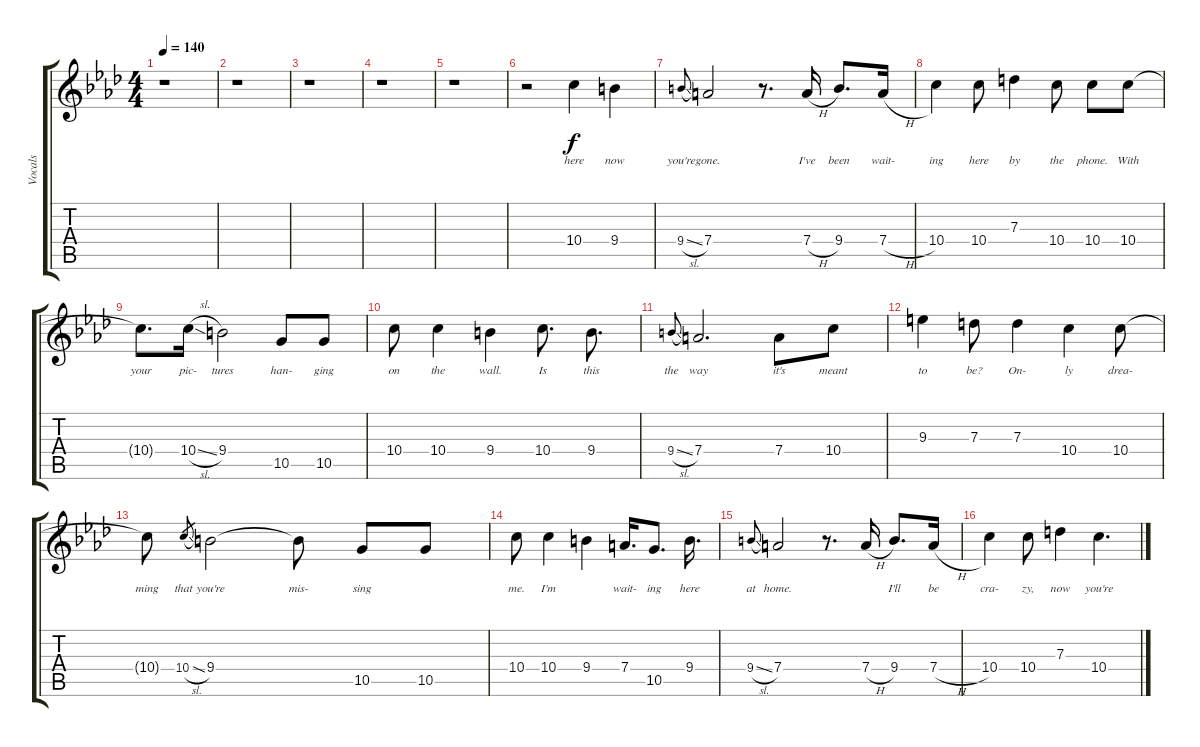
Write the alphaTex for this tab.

\track ("Vocals" "Vocals") {instrument distortionguitar}
\staff {score tabs}
\tuning (E4 B3 G3 D3 A2 E2) {hide}
\ts (4 4)
\tempo 140
\clef g2
\ks ab
r.1{dy f} |
r.1 |
r.1 |
r.1 |
r.1 |
r.2 10.4.4{lyrics (0 "here") lyrics (1 "") lyrics (2 "") lyrics (3 "") lyrics (4 "")} 9.4.4{lyrics (0 "now") lyrics (1 "") lyrics (2 "") lyrics (3 "") lyrics (4 "")} |
9.4{sl}.8{lyrics (0 "you're") lyrics (1 "") lyrics (2 "") lyrics (3 "") lyrics (4 "") gr onbeat} 7.4.2{lyrics (0 "gone.") lyrics (1 "") lyrics (2 "") lyrics (3 "") lyrics (4 "")} r.8{d} 7.4{h}.16{lyrics (0 "I've") lyrics (1 "") lyrics (2 "") lyrics (3 "") lyrics (4 "")} 9.4.8{d lyrics (0 "been") lyrics (1 "") lyrics (2 "") lyrics (3 "") lyrics (4 "")} 7.4{h}.16{lyrics (0 "wait-") lyrics (1 "") lyrics (2 "") lyrics (3 "") lyrics (4 "")} |
10.4.4{lyrics (0 "ing") lyrics (1 "") lyrics (2 "") lyrics (3 "") lyrics (4 "")} 10.4.8{lyrics (0 "here") lyrics (1 "") lyrics (2 "") lyrics (3 "") lyrics (4 "")} 7.3.4{lyrics (0 "by") lyrics (1 "") lyrics (2 "") lyrics (3 "") lyrics (4 "")} 10.4.8{lyrics (0 "the") lyrics (1 "") lyrics (2 "") lyrics (3 "") lyrics (4 "")} 10.4.8{lyrics (0 "phone.") lyrics (1 "") lyrics (2 "") lyrics (3 "") lyrics (4 "")} 10.4.8{lyrics (0 "With") lyrics (1 "") lyrics (2 "") lyrics (3 "") lyrics (4 "")} |
10.4{t}.8{d lyrics (0 "your") lyrics (1 "") lyrics (2 "") lyrics (3 "") lyrics (4 "")} 10.4{sl}.16{lyrics (0 "pic-") lyrics (1 "") lyrics (2 "") lyrics (3 "") lyrics (4 "")} 9.4.2{lyrics (0 "tures") lyrics (1 "") lyrics (2 "") lyrics (3 "") lyrics (4 "")} 10.5.8{lyrics (0 "han-") lyrics (1 "") lyrics (2 "") lyrics (3 "") lyrics (4 "")} 10.5.8{lyrics (0 "ging") lyrics (1 "") lyrics (2 "") lyrics (3 "") lyrics (4 "")} |
10.4.8{lyrics (0 "on") lyrics (1 "") lyrics (2 "") lyrics (3 "") lyrics (4 "")} 10.4.4{lyrics (0 "the") lyrics (1 "") lyrics (2 "") lyrics (3 "") lyrics (4 "")} 9.4.4{lyrics (0 "wall.") lyrics (1 "") lyrics (2 "") lyrics (3 "") lyrics (4 "")} 10.4.8{d lyrics (0 "Is") lyrics (1 "") lyrics (2 "") lyrics (3 "") lyrics (4 "")} 9.4.8{d lyrics (0 "this") lyrics (1 "") lyrics (2 "") lyrics (3 "") lyrics (4 "")} |
9.4{sl}.8{lyrics (0 "the") lyrics (1 "") lyrics (2 "") lyrics (3 "") lyrics (4 "") gr onbeat} 7.4.2{d lyrics (0 "way") lyrics (1 "") lyrics (2 "") lyrics (3 "") lyrics (4 "")} 7.4.8{lyrics (0 "it's") lyrics (1 "") lyrics (2 "") lyrics (3 "") lyrics (4 "")} 10.4.8{lyrics (0 "meant") lyrics (1 "") lyrics (2 "") lyrics (3 "") lyrics (4 "")} |
9.3.4{lyrics (0 "to") lyrics (1 "") lyrics (2 "") lyrics (3 "") lyrics (4 "")} 7.3.8{lyrics (0 "be?") lyrics (1 "") lyrics (2 "") lyrics (3 "") lyrics (4 "")} 7.3.4{lyrics (0 "On-") lyrics (1 "") lyrics (2 "") lyrics (3 "") lyrics (4 "")} 10.4.4{lyrics (0 "ly") lyrics (1 "") lyrics (2 "") lyrics (3 "") lyrics (4 "")} 10.4.8{lyrics (0 "drea-") lyrics (1 "") lyrics (2 "") lyrics (3 "") lyrics (4 "")} |
10.4{t}.8{lyrics (0 "ming") lyrics (1 "") lyrics (2 "") lyrics (3 "") lyrics (4 "")} 10.4{sl}.8{lyrics (0 "that") lyrics (1 "") lyrics (2 "") lyrics (3 "") lyrics (4 "") gr} 9.4.2{lyrics (0 "you're") lyrics (1 "") lyrics (2 "") lyrics (3 "") lyrics (4 "")} 9.4{t}.8{lyrics (0 "mis-") lyrics (1 "") lyrics (2 "") lyrics (3 "") lyrics (4 "")} 10.5.8{lyrics (0 "sing") lyrics (1 "") lyrics (2 "") lyrics (3 "") lyrics (4 "")} 10.5.8{lyrics (0 "") lyrics (1 "") lyrics (2 "") lyrics (3 "") lyrics (4 "")} |
10.4.8{lyrics (0 "me.") lyrics (1 "") lyrics (2 "") lyrics (3 "") lyrics (4 "")} 10.4.4{lyrics (0 "I'm") lyrics (1 "") lyrics (2 "") lyrics (3 "") lyrics (4 "")} 9.4.4{lyrics (0 "") lyrics (1 "") lyrics (2 "") lyrics (3 "") lyrics (4 "")} 7.4.16{d lyrics (0 "wait-") lyrics (1 "") lyrics (2 "") lyrics (3 "") lyrics (4 "")} 10.5.8{d lyrics (0 "ing") lyrics (1 "") lyrics (2 "") lyrics (3 "") lyrics (4 "")} 9.4.16{d lyrics (0 "here") lyrics (1 "") lyrics (2 "") lyrics (3 "") lyrics (4 "")} |
9.4{sl}.8{lyrics (0 "at") lyrics (1 "") lyrics (2 "") lyrics (3 "") lyrics (4 "") gr onbeat} 7.4.2{lyrics (0 "home.") lyrics (1 "") lyrics (2 "") lyrics (3 "") lyrics (4 "")} r.8{d} 7.4{h}.16{lyrics (0 "") lyrics (1 "") lyrics (2 "") lyrics (3 "") lyrics (4 "")} 9.4.8{d lyrics (0 "I'll") lyrics (1 "") lyrics (2 "") lyrics (3 "") lyrics (4 "")} 7.4{h}.16{lyrics (0 "be") lyrics (1 "") lyrics (2 "") lyrics (3 "") lyrics (4 "")} |
10.4.4{lyrics (0 "cra-") lyrics (1 "") lyrics (2 "") lyrics (3 "") lyrics (4 "")} 10.4.8{lyrics (0 "zy,") lyrics (1 "") lyrics (2 "") lyrics (3 "") lyrics (4 "")} 7.3.4{lyrics (0 "now") lyrics (1 "") lyrics (2 "") lyrics (3 "") lyrics (4 "")} 10.4.4{d lyrics (0 "you're") lyrics (1 "") lyrics (2 "") lyrics (3 "") lyrics (4 "")}
